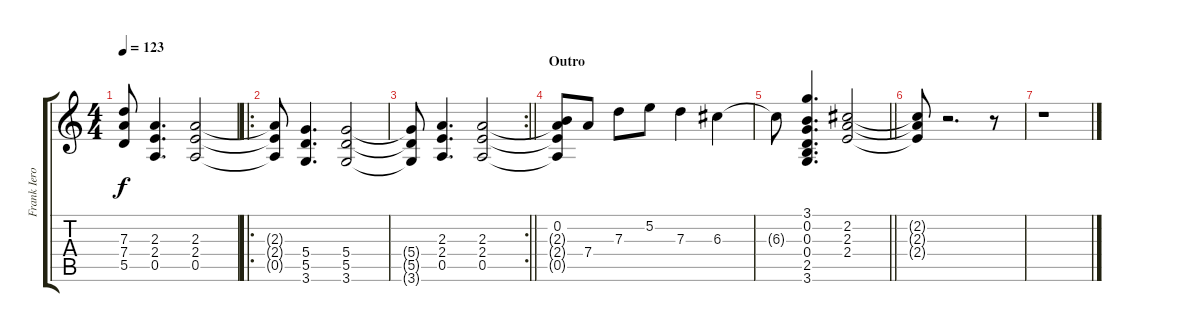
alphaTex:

\track ("Frank Iero" "Frank Iero") {instrument electricguitarclean}
\staff {score tabs}
\tuning (E4 B3 G3 D3 A2 E2) {hide}
\ts (4 4)
\tempo 123
\clef g2
\ks c
(7.3{t} 7.4{t} 5.5{t}).8{dy f} (2.3 2.4 0.5).4{d} (2.3 2.4 0.5).2 |
\ro
(2.3{t} 2.4{t} 0.5{t}).8 (5.4 5.5 3.6).4{d} (5.4 5.5 3.6).2 |
\rc 2
\barLineRight lightlight
(5.4{t} 5.5{t} 3.6{t}).8 (2.3 2.4 0.5).4{d} (2.3 2.4 0.5).2 |
\section ("" "Outro")
(0.2 2.3{t} 2.4{t} 0.5{t}).8{volume 15} 7.4.8 7.3.8 5.2.8 7.3.4 6.3.4 |
\barLineRight lightlight
6.3{t}.8 (3.1 0.2 0.3 0.4 2.5 3.6).4{d} (2.2 2.3 2.4).2 |
(2.2{t} 2.3{t} 2.4{t}).8 r.2{d} r.8 |
r.1
